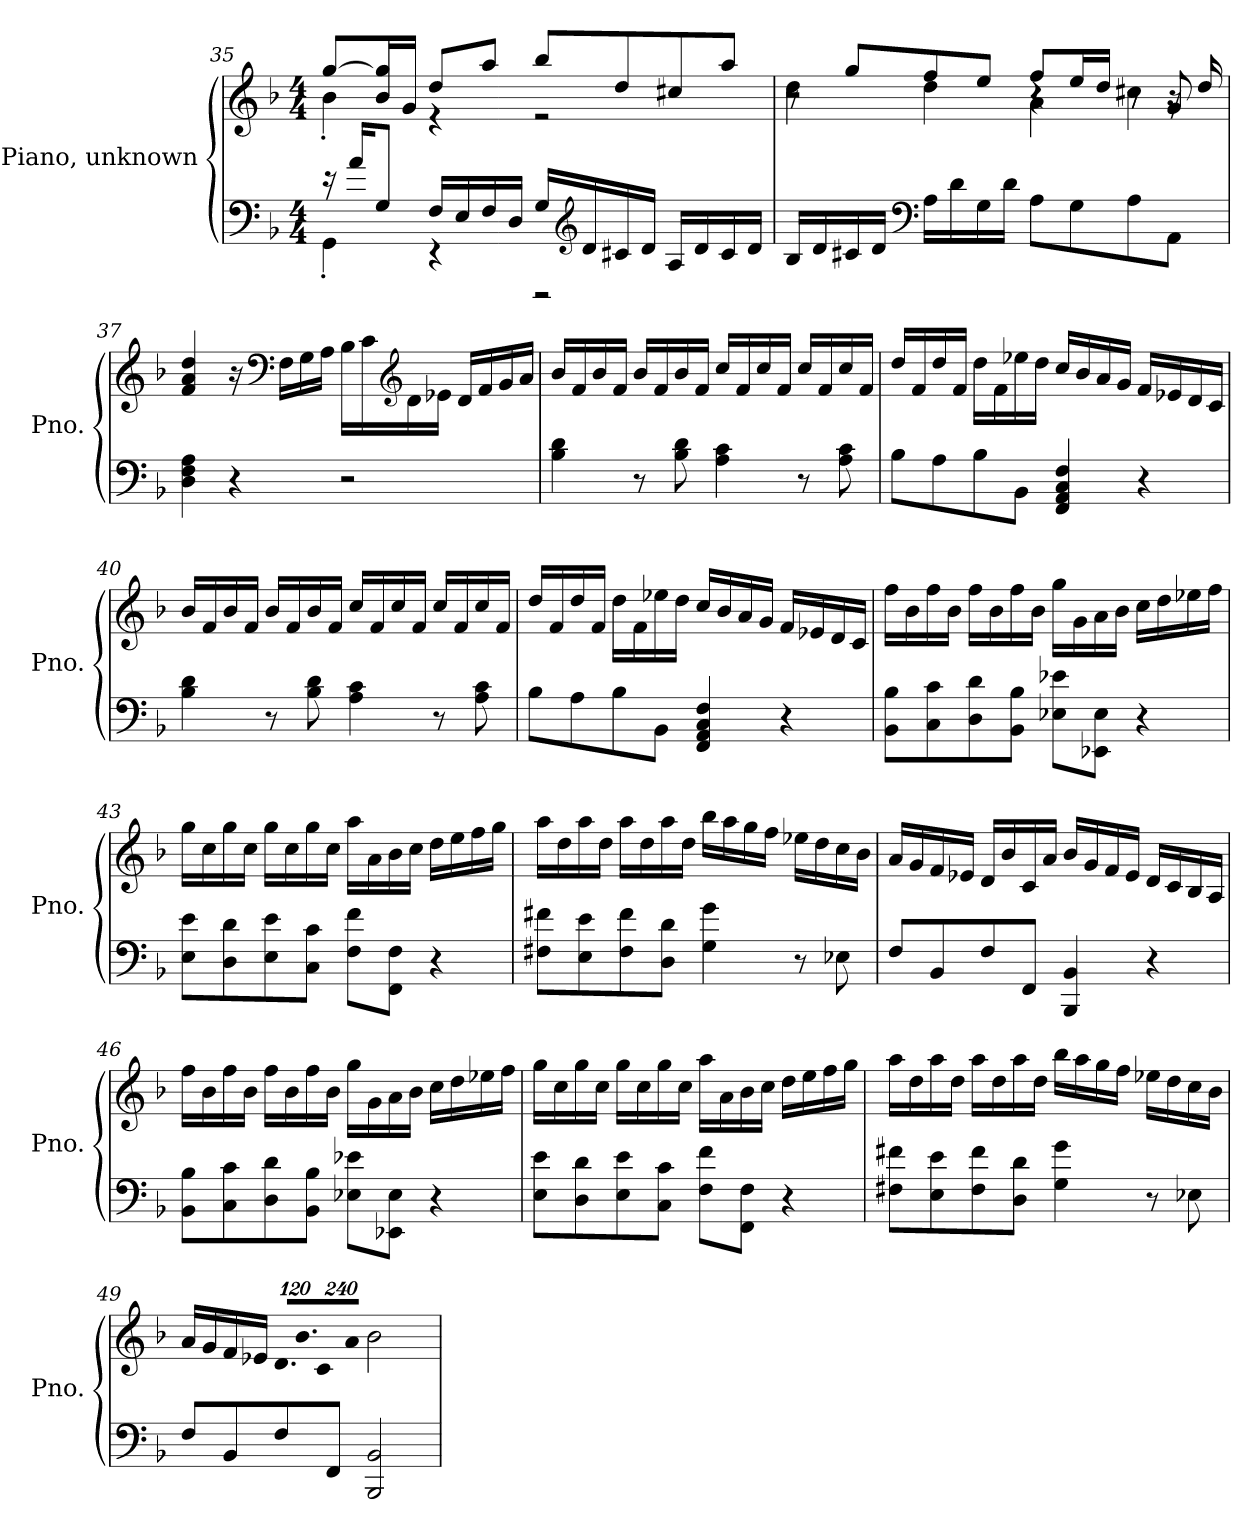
**kern	**kern
*part1	*part1
*staff2	*staff1
*I"Piano, unknown	*
*I'Pno.	*
!!LO:LB:g=z
*clefF4	*clefG2
*k[b-]	*k[b-]
*M4/4	*M4/4
=35	=35
*^	*^
16r	4GG'\	[8gg/L	4b-'\
16a/KL	.	.	.
8G/J	.	16b-/ 16gg/]L	.
.	.	16g/JJ	.
16F/LL	4r	8dd/L	4r
16E/	.	.	.
16F/	.	8aa/J	.
16D/JJ	.	.	.
16G/LL	2r	8bb-/L	2r
*clefG2	*	*	*
16d/	.	.	.
16c#X/	.	8dd/	.
16d/JJ	.	.	.
16A/LL	.	8cc#X/	.
16d/	.	.	.
16c#/	.	8aa/J	.
16d/JJ	.	.	.
*v	*v	*	*
=36	=36	=36
*	*	*^
16B-/LL	8r	4dd\	2r
16d/	.	.	.
16c#X/	8gg/L	.	.
16d/JJ	.	.	.
*clefF4	*	*	*
16A\LL	8ff/	4dd\	.
16d\	.	.	.
16G\	8ee/J	.	.
16d\JJ	.	.	.
8A\L	8ff/L	4a\	4r
8G\	16ee/L	.	.
.	16dd/JJ	.	.
8A\	8r	4cc#X\	8r
8AA\J	16r	.	8g/
.	16dd/	.	.
*	*v	*v	*v
!!LO:PB:g=z
=37	=37
4D\ 4F\ 4A\	4f/ 4a/ 4dd/
4r	16r
*	*clefF4
.	16F\LL
.	16G\
.	16A\JJ
2r	16B-\LL
.	16c\
*	*clefG2
.	16d\
.	16e-X\JJ
.	16d/LL
.	16f/
.	16g/
.	16a/JJ
=38	=38
4B-\ 4d\	16b-/LL
.	16f/
.	16b-/
.	16f/JJ
8r	16b-/LL
.	16f/
8B-\ 8d\	16b-/
.	16f/JJ
4A\ 4c\	16cc/LL
.	16f/
.	16cc/
.	16f/JJ
8r	16cc/LL
.	16f/
8A\ 8c\	16cc/
.	16f/JJ
!!LO:LB:g=z
=39	=39
8B-\L	16dd/LL
.	16f/
8A\	16dd/
.	16f/JJ
8B-\	16dd\LL
.	16f\
8BB-\J	16ee-X\
.	16dd\JJ
4FF/ 4AA/ 4C/ 4F/	16cc/LL
.	16b-/
.	16a/
.	16g/JJ
4r	16f/LL
.	16e-X/
.	16d/
.	16c/JJ
=40	=40
4B-\ 4d\	16b-/LL
.	16f/
.	16b-/
.	16f/JJ
8r	16b-/LL
.	16f/
8B-\ 8d\	16b-/
.	16f/JJ
4A\ 4c\	16cc/LL
.	16f/
.	16cc/
.	16f/JJ
8r	16cc/LL
.	16f/
8A\ 8c\	16cc/
.	16f/JJ
!!LO:LB:g=z
=41	=41
8B-\L	16dd/LL
.	16f/
8A\	16dd/
.	16f/JJ
8B-\	16dd\LL
.	16f\
8BB-\J	16ee-X\
.	16dd\JJ
4FF/ 4AA/ 4C/ 4F/	16cc/LL
.	16b-/
.	16a/
.	16g/JJ
4r	16f/LL
.	16e-X/
.	16d/
.	16c/JJ
=42	=42
8BB-\ 8B-\L	16ff\LL
.	16b-\
8C\ 8c\	16ff\
.	16b-\JJ
8D\ 8d\	16ff\LL
.	16b-\
8BB-\ 8B-\J	16ff\
.	16b-\JJ
8E-X\ 8e-X\L	16gg\LL
.	16g\
8EE-X\ 8E-\J	16a\
.	16b-\JJ
4r	16cc\LL
.	16dd\
.	16ee-X\
.	16ff\JJ
!!LO:LB:g=z
=43	=43
8E\ 8e\L	16gg\LL
.	16cc\
8D\ 8d\	16gg\
.	16cc\JJ
8E\ 8e\	16gg\LL
.	16cc\
8C\ 8c\J	16gg\
.	16cc\JJ
8F\ 8f\L	16aa\LL
.	16a\
8FF\ 8F\J	16b-\
.	16cc\JJ
4r	16dd\LL
.	16ee\
.	16ff\
.	16gg\JJ
=44	=44
8F#X\ 8f#X\L	16aa\LL
.	16dd\
8E\ 8e\	16aa\
.	16dd\JJ
8F#\ 8f#\	16aa\LL
.	16dd\
8D\ 8d\J	16aa\
.	16dd\JJ
4G\ 4g\	16bb-\LL
.	16aa\
.	16gg\
.	16ff\JJ
8r	16ee-X\LL
.	16dd\
8E-X\	16cc\
.	16b-\JJ
!!LO:LB:g=z
=45	=45
8F/L	16a/LL
.	16g/
8BB-/	16f/
.	16e-X/JJ
8F/	16d/LL
.	16b-/
8FF/J	16c/
.	16a/JJ
4BBB-/ 4BB-/	16b-/LL
.	16g/
.	16f/
.	16e-/JJ
4r	16d/LL
.	16c/
.	16B-/
.	16A/JJ
=46	=46
8BB-\ 8B-\L	16ff\LL
.	16b-\
8C\ 8c\	16ff\
.	16b-\JJ
8D\ 8d\	16ff\LL
.	16b-\
8BB-\ 8B-\J	16ff\
.	16b-\JJ
8E-X\ 8e-X\L	16gg\LL
.	16g\
8EE-X\ 8E-\J	16a\
.	16b-\JJ
4r	16cc\LL
.	16dd\
.	16ee-X\
.	16ff\JJ
!!LO:LB:g=z
=47	=47
8E\ 8e\L	16gg\LL
.	16cc\
8D\ 8d\	16gg\
.	16cc\JJ
8E\ 8e\	16gg\LL
.	16cc\
8C\ 8c\J	16gg\
.	16cc\JJ
8F\ 8f\L	16aa\LL
.	16a\
8FF\ 8F\J	16b-\
.	16cc\JJ
4r	16dd\LL
.	16ee\
.	16ff\
.	16gg\JJ
=48	=48
8F#X\ 8f#X\L	16aa\LL
.	16dd\
8E\ 8e\	16aa\
.	16dd\JJ
8F#\ 8f#\	16aa\LL
.	16dd\
8D\ 8d\J	16aa\
.	16dd\JJ
4G\ 4g\	16bb-\LL
.	16aa\
.	16gg\
.	16ff\JJ
8r	16ee-X\LL
.	16dd\
8E-X\	16cc\
.	16b-\JJ
=49	=49
8F/L	16a/LL
.	16g/
8BB-/	16f/
.	16e-X/JJ
*	*Xbrackettup
!	!LO:N:vis=32.
8F/	1920%103d/LLL
!	!LO:N:vis=32.
.	1920%103b-/J
!	!LO:N:vis=16
.	1920%137c/
8FF/J	.
!	!LO:N:vis=16
.	1920%137a/JJ
2BBB-/ 2BB-/	2b-\
=	=
*-	*-
